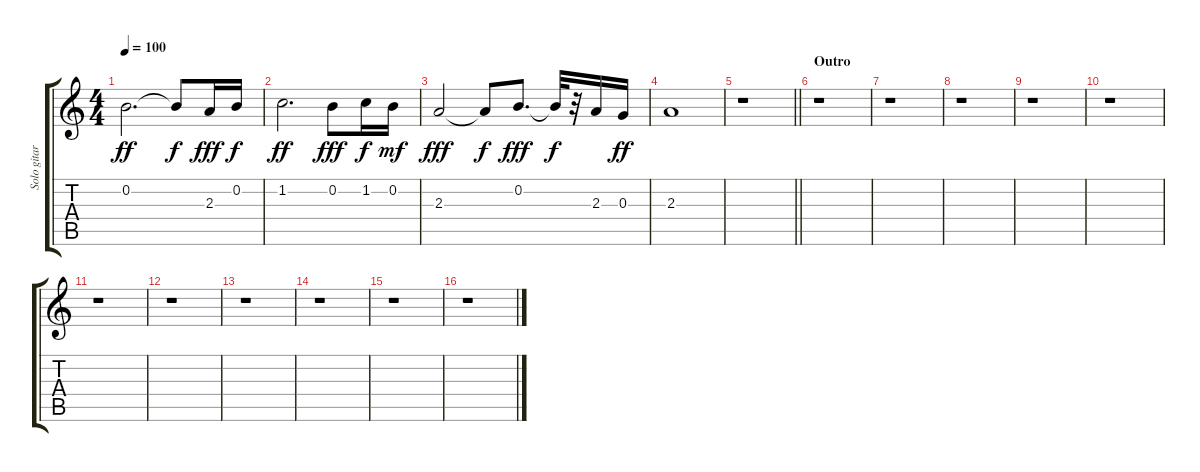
\track ("Solo gitar" "Solo gitar") {instrument distortionguitar}
\staff {score tabs}
\tuning (E4 B3 G3 D3 A2 E2) {hide}
\ts (4 4)
\tempo 100
\clef g2
\ks c
0.2.2{d dy ff} 0.2{t}.8{dy f} 2.3.16{dy fff} 0.2.16{dy f} |
1.2.2{d dy ff} 0.2.8{dy fff} 1.2.16{dy f} 0.2.16{dy mf} |
2.3.2{dy fff} 2.3{t}.8{dy f} 0.2.8{d dy fff} 0.2{t}.32{dy f} r.32 2.3.16 0.3.16{dy ff} |
2.3.1 |
\barLineRight lightlight
r.1 |
\section ("" "Outro")
r.1 |
r.1 |
r.1 |
r.1 |
r.1 |
r.1 |
r.1 |
r.1 |
r.1 |
r.1 |
r.1
